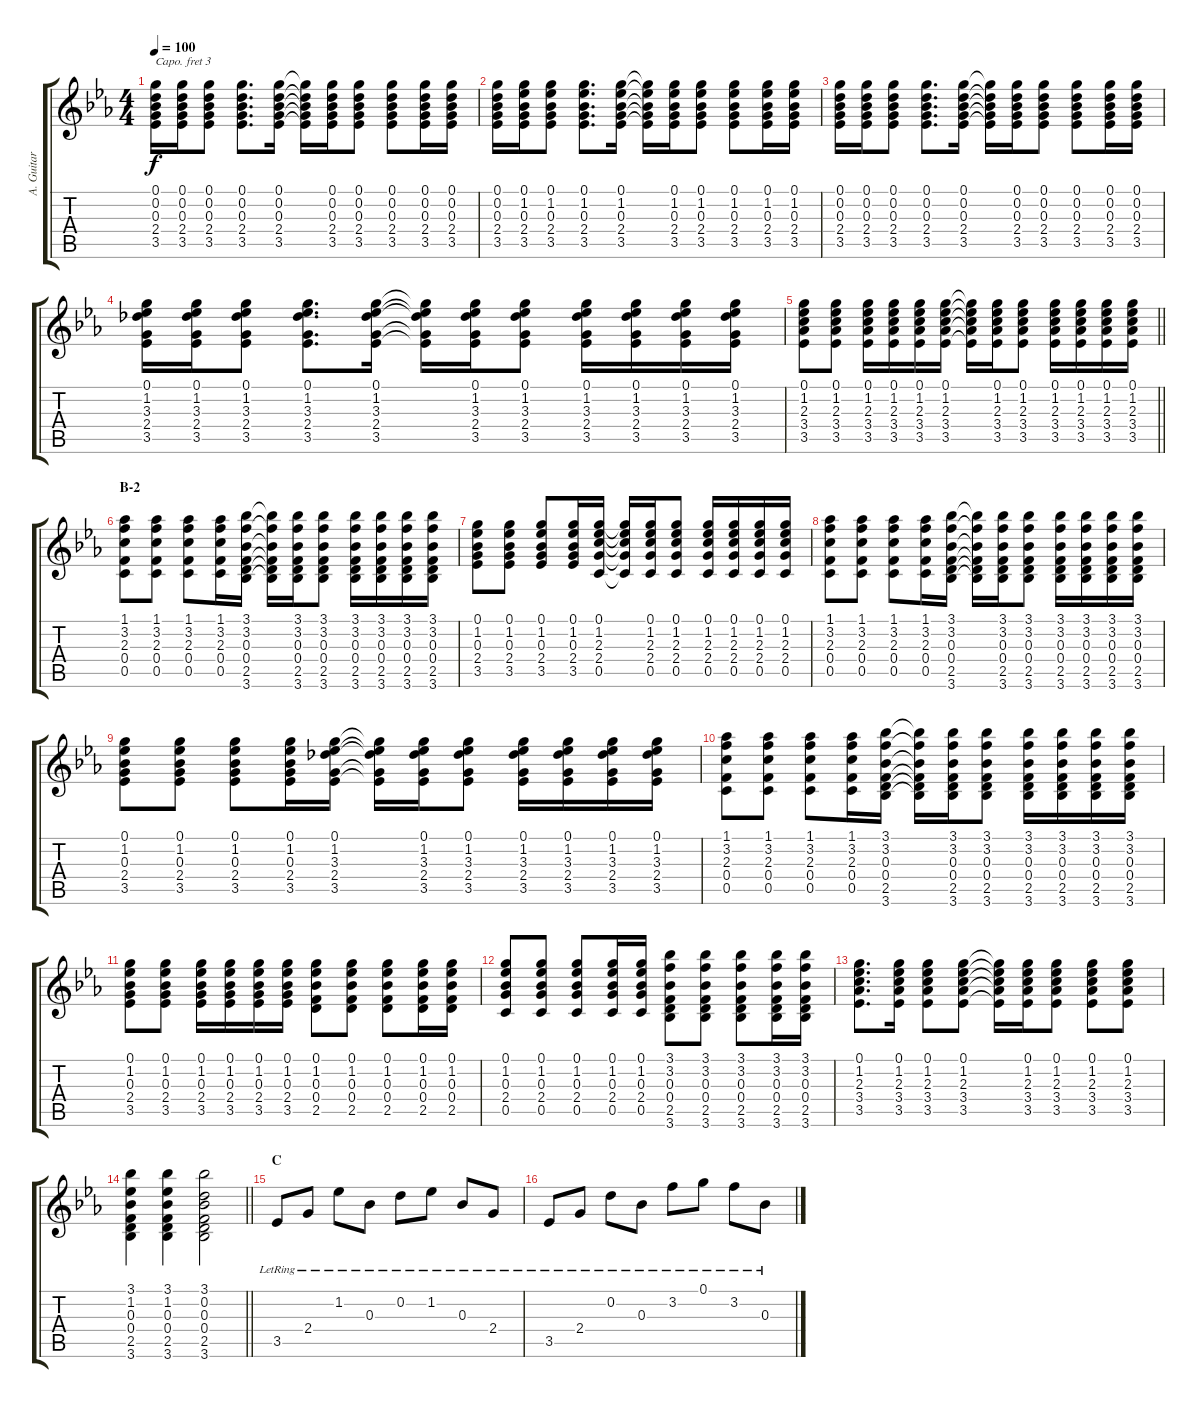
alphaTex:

\track ("A. Guitar" "A. Guitar") {instrument acousticguitarsteel}
\staff {score tabs}
\capo 3
\tuning (E4 B3 G3 D3 A2 E2) {hide}
\ts (4 4)
\tempo 100
\clef g2
\ks eb
(0.1 0.2 0.3 2.4 3.5).16{dy f} (0.1 0.2 0.3 2.4 3.5).16 (0.1 0.2 0.3 2.4 3.5).8 (0.1 0.2 0.3 2.4 3.5).8{d} (0.1 0.2 0.3 2.4 3.5).16 (0.1{t} 0.2{t} 0.3{t} 2.4{t} 3.5{t}).16 (0.1 0.2 0.3 2.4 3.5).16 (0.1 0.2 0.3 2.4 3.5).8 (0.1 0.2 0.3 2.4 3.5).8 (0.1 0.2 0.3 2.4 3.5).16 (0.1 0.2 0.3 2.4 3.5).16 |
(0.1 0.2 0.3 2.4 3.5).16 (0.1 1.2 0.3 2.4 3.5).16 (0.1 1.2 0.3 2.4 3.5).8 (0.1 1.2 0.3 2.4 3.5).8{d} (0.1 1.2 0.3 2.4 3.5).16 (0.1{t} 1.2{t} 0.3{t} 2.4{t} 3.5{t}).16 (0.1 1.2 0.3 2.4 3.5).16 (0.1 1.2 0.3 2.4 3.5).8 (0.1 1.2 0.3 2.4 3.5).8 (0.1 1.2 0.3 2.4 3.5).16 (0.1 1.2 0.3 2.4 3.5).16 |
(0.1 0.2 0.3 2.4 3.5).16 (0.1 0.2 0.3 2.4 3.5).16 (0.1 0.2 0.3 2.4 3.5).8 (0.1 0.2 0.3 2.4 3.5).8{d} (0.1 0.2 0.3 2.4 3.5).16 (0.1{t} 0.2{t} 0.3{t} 2.4{t} 3.5{t}).16 (0.1 0.2 0.3 2.4 3.5).16 (0.1 0.2 0.3 2.4 3.5).8 (0.1 0.2 0.3 2.4 3.5).8 (0.1 0.2 0.3 2.4 3.5).16 (0.1 0.2 0.3 2.4 3.5).16 |
(0.1 1.2 3.3 2.4 3.5).16 (0.1 1.2 3.3 2.4 3.5).16 (0.1 1.2 3.3 2.4 3.5).8 (0.1 1.2 3.3 2.4 3.5).8{d} (0.1 1.2 3.3 2.4 3.5).16 (0.1{t} 1.2{t} 3.3{t} 2.4{t} 3.5{t}).16 (0.1 1.2 3.3 2.4 3.5).16 (0.1 1.2 3.3 2.4 3.5).8 (0.1 1.2 3.3 2.4 3.5).16 (0.1 1.2 3.3 2.4 3.5).16 (0.1 1.2 3.3 2.4 3.5).16 (0.1 1.2 3.3 2.4 3.5).16 |
\barLineRight lightlight
(0.1 1.2 2.3 3.4 3.5).8 (0.1 1.2 2.3 3.4 3.5).8 (0.1 1.2 2.3 3.4 3.5).16 (0.1 1.2 2.3 3.4 3.5).16 (0.1 1.2 2.3 3.4 3.5).16 (0.1 1.2 2.3 3.4 3.5).16 (0.1{t} 1.2{t} 2.3{t} 3.4{t} 3.5{t}).16 (0.1 1.2 2.3 3.4 3.5).16 (0.1 1.2 2.3 3.4 3.5).8 (0.1 1.2 2.3 3.4 3.5).16 (0.1 1.2 2.3 3.4 3.5).16 (0.1 1.2 2.3 3.4 3.5).16 (0.1 1.2 2.3 3.4 3.5).16 |
\section ("" "B-2")
(1.1 3.2 2.3 0.4 0.5).8 (1.1 3.2 2.3 0.4 0.5).8 (1.1 3.2 2.3 0.4 0.5).8 (1.1 3.2 2.3 0.4 0.5).16 (3.1 3.2 0.3 0.4 2.5 3.6).16 (3.1{t} 3.2{t} 0.3{t} 0.4{t} 2.5{t} 3.6{t}).16 (3.1 3.2 0.3 0.4 2.5 3.6).16 (3.1 3.2 0.3 0.4 2.5 3.6).8 (3.1 3.2 0.3 0.4 2.5 3.6).16 (3.1 3.2 0.3 0.4 2.5 3.6).16 (3.1 3.2 0.3 0.4 2.5 3.6).16 (3.1 3.2 0.3 0.4 2.5 3.6).16 |
(0.1 1.2 0.3 2.4 3.5).8 (0.1 1.2 0.3 2.4 3.5).8 (0.1 1.2 0.3 2.4 3.5).8 (0.1 1.2 0.3 2.4 3.5).16 (0.1 1.2 2.3 2.4 0.5).16 (0.1{t} 1.2{t} 2.3{t} 2.4{t} 0.5{t}).16 (0.1 1.2 2.3 2.4 0.5).16 (0.1 1.2 2.3 2.4 0.5).8 (0.1 1.2 2.3 2.4 0.5).16 (0.1 1.2 2.3 2.4 0.5).16 (0.1 1.2 2.3 2.4 0.5).16 (0.1 1.2 2.3 2.4 0.5).16 |
(1.1 3.2 2.3 0.4 0.5).8 (1.1 3.2 2.3 0.4 0.5).8 (1.1 3.2 2.3 0.4 0.5).8 (1.1 3.2 2.3 0.4 0.5).16 (3.1 3.2 0.3 0.4 2.5 3.6).16 (3.1{t} 3.2{t} 0.3{t} 0.4{t} 2.5{t} 3.6{t}).16 (3.1 3.2 0.3 0.4 2.5 3.6).16 (3.1 3.2 0.3 0.4 2.5 3.6).8 (3.1 3.2 0.3 0.4 2.5 3.6).16 (3.1 3.2 0.3 0.4 2.5 3.6).16 (3.1 3.2 0.3 0.4 2.5 3.6).16 (3.1 3.2 0.3 0.4 2.5 3.6).16 |
(0.1 1.2 0.3 2.4 3.5).8 (0.1 1.2 0.3 2.4 3.5).8 (0.1 1.2 0.3 2.4 3.5).8 (0.1 1.2 0.3 2.4 3.5).16 (0.1 1.2 3.3 2.4 3.5).16 (0.1{t} 1.2{t} 3.3{t} 2.4{t} 3.5{t}).16 (0.1 1.2 3.3 2.4 3.5).16 (0.1 1.2 3.3 2.4 3.5).8 (0.1 1.2 3.3 2.4 3.5).16 (0.1 1.2 3.3 2.4 3.5).16 (0.1 1.2 3.3 2.4 3.5).16 (0.1 1.2 3.3 2.4 3.5).16 |
(1.1 3.2 2.3 0.4 0.5).8 (1.1 3.2 2.3 0.4 0.5).8 (1.1 3.2 2.3 0.4 0.5).8 (1.1 3.2 2.3 0.4 0.5).16 (3.1 3.2 0.3 0.4 2.5 3.6).16 (3.1{t} 3.2{t} 0.3{t} 0.4{t} 2.5{t} 3.6{t}).16 (3.1 3.2 0.3 0.4 2.5 3.6).16 (3.1 3.2 0.3 0.4 2.5 3.6).8 (3.1 3.2 0.3 0.4 2.5 3.6).16 (3.1 3.2 0.3 0.4 2.5 3.6).16 (3.1 3.2 0.3 0.4 2.5 3.6).16 (3.1 3.2 0.3 0.4 2.5 3.6).16 |
(0.1 1.2 0.3 2.4 3.5).8 (0.1 1.2 0.3 2.4 3.5).8 (0.1 1.2 0.3 2.4 3.5).16 (0.1 1.2 0.3 2.4 3.5).16 (0.1 1.2 0.3 2.4 3.5).16 (0.1 1.2 0.3 2.4 3.5).16 (0.1 1.2 0.3 0.4 2.5).8 (0.1 1.2 0.3 0.4 2.5).8 (0.1 1.2 0.3 0.4 2.5).8 (0.1 1.2 0.3 0.4 2.5).16 (0.1 1.2 0.3 0.4 2.5).16 |
(0.1 1.2 0.3 2.4 0.5).8 (0.1 1.2 0.3 2.4 0.5).8 (0.1 1.2 0.3 2.4 0.5).8 (0.1 1.2 0.3 2.4 0.5).16 (0.1 1.2 0.3 2.4 0.5).16 (3.1 3.2 0.3 0.4 2.5 3.6).8 (3.1 3.2 0.3 0.4 2.5 3.6).8 (3.1 3.2 0.3 0.4 2.5 3.6).8 (3.1 3.2 0.3 0.4 2.5 3.6).16 (3.1 3.2 0.3 0.4 2.5 3.6).16 |
(0.1 1.2 2.3 3.4 3.5).8{d} (0.1 1.2 2.3 3.4 3.5).16 (0.1 1.2 2.3 3.4 3.5).8 (0.1 1.2 2.3 3.4 3.5).8 (0.1{t} 1.2{t} 2.3{t} 3.4{t} 3.5{t}).16 (0.1 1.2 2.3 3.4 3.5).16 (0.1 1.2 2.3 3.4 3.5).8 (0.1 1.2 2.3 3.4 3.5).8 (0.1 1.2 2.3 3.4 3.5).8 |
\barLineRight lightlight
(3.1 1.2 0.3 0.4 2.5 3.6).4 (3.1 1.2 0.3 0.4 2.5 3.6).4 (3.1 0.2 0.3 0.4 2.5 3.6).2 |
\section ("" "C")
3.5{lr}.8 2.4{lr}.8 1.2{lr}.8 0.3{lr}.8 0.2{lr}.8 1.2{lr}.8 0.3{lr}.8 2.4{lr}.8 |
3.5{lr}.8 2.4{lr}.8 0.2{lr}.8 0.3{lr}.8 3.2{lr}.8 0.1{lr}.8 3.2{lr}.8 0.3{lr}.8
